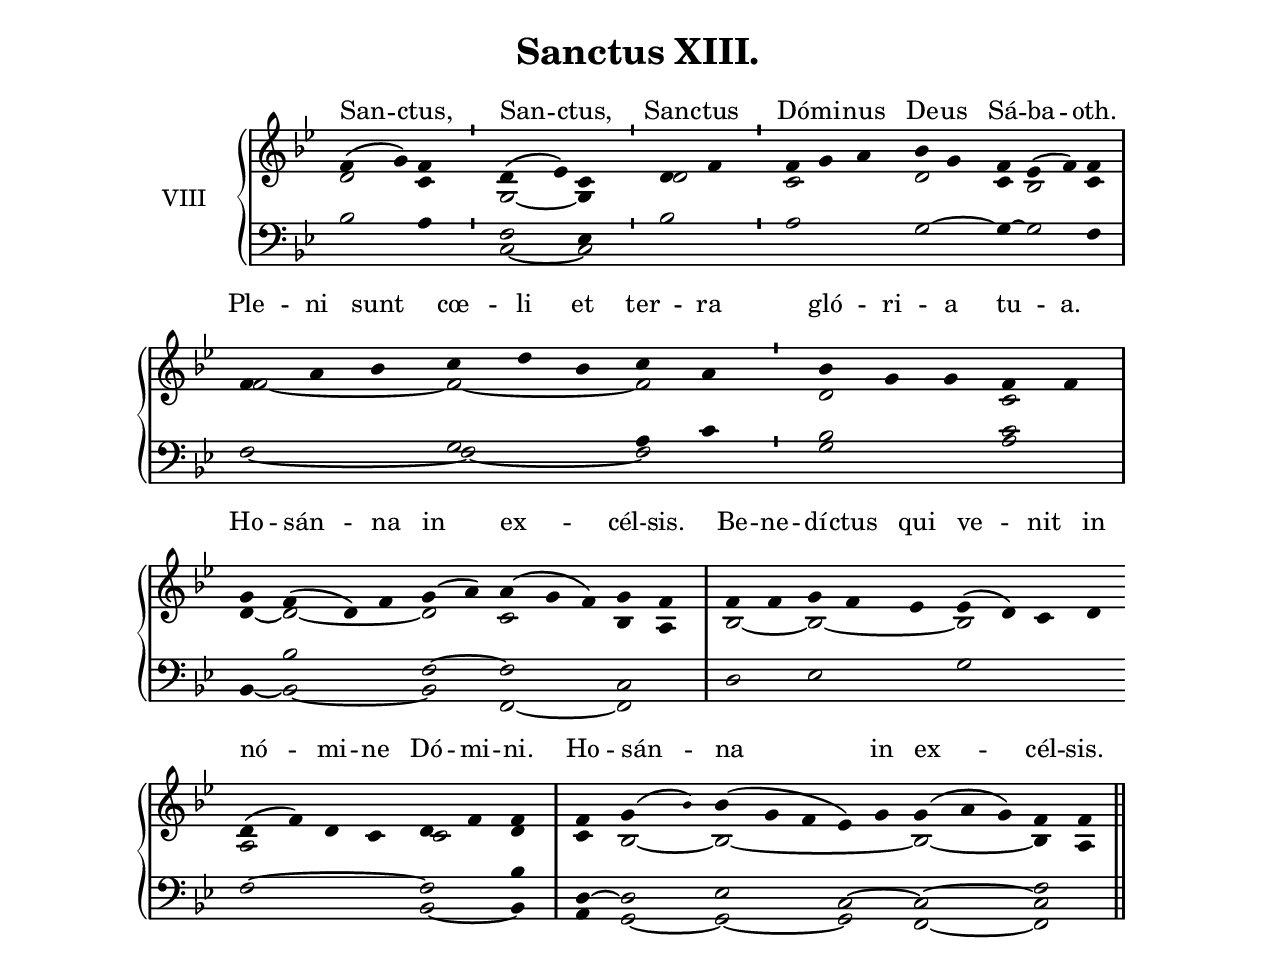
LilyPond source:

\version "2.18"
\include "gregorian.ly"
\include "noh2.ily"

%Page reference: page v.76
%(volume.page)

global = {
 \key f \mixolydian
 \cadenzaOn 
 \override Glissando #'thickness = #2.0
}

\header {
  title = \markup \center-column {"Sanctus XIII." \vspace #1 }
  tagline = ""
  composer = ""
}

\paper {
 #(include-special-characters)
  oddHeaderMarkup = \markup \fill-line {
    \line {}
    \center-column {
      \on-the-fly #first-page     " "
      \on-the-fly #not-first-page ""
    }
    \line { \on-the-fly #print-page-number-check-first \fromproperty #'page:page-number-string }
  }
  evenHeaderMarkup = \markup \fill-line {
    \line { \on-the-fly #print-page-number-check-first \fromproperty #'page:page-number-string }
    \center-column { "" }
    \line {}
  }
}

chantText = \lyricmode {
San -- ctus, San -- ctus, San -- ctus Dó -- mi -- nus De -- us Sá -- ba -- oth. 
Ple -- ni sunt cœ -- li et ter -- ra gló -- ri -- a tu -- a. 
Ho -- sán -- na in ex -- cél -- sis. 
Be -- ne -- dí -- ctus qui ve -- nit in nó -- mi -- ne Dó -- mi -- ni. 
Ho -- sán -- na in ex -- cél -- sis. }

chantMusic = {
\tieDown   f'4 ( g'4) f'4 \divisioMinima
 d'4 ( ees'4) c'4 \divisioMinima
 d'4 f'4 \divisioMinima
 f'4 g'4 a'4 bes'4 g'4 f'4 ees'4 ( f'4) f'4 \divisioMaxima
 \forceBreak
 f'4 a'4 bes'4 c''4 d''4 bes'4 c''4 a'4 \divisioMinima
 bes'4 g'4 g'4 f'4 f'4 \divisioMaxima
 \forceBreak
 g'4 f'4 ( d' ) f'4 g'4 ( a'4) a'4 ( g'4 f'4) g'4 f'4 \divisioMaxima
 f'4 f'4 g'4 f'4 ees'4 ees'4 ( d'4) c'4 d'4 \forceBreak
 d'4 ( f'4) d'4 c'4 d'4 f'4 f'4 \divisioMaxima
 f'4 g'4 ( \once \tweak #'font-size #-4 bes' ) bes'4 ( g'4 f'4 ees'4) g'4 g'4 ( a'4 g'4) f'4 f'4 \finalis

}

altoMusic = {
d'2 c'4 \divisioMinima
g2 ~ g4 \divisioMinima
d'2 \divisioMinima
c'2*3/2 d'2 c'4 bes2 c'4 \divisioMaxima
f'2*3/2 ~ f'2*3/2 ~ f'2 \divisioMinima
d'2*3/2 c'2 \divisioMaxima
d'4 ~ d'2*3/2 ~ d'2 c'2*3/2 bes4 a4  \divisioMaxima
bes2 ~ bes2*3/2 ~ bes2*4/2 a2*4/2 c'2 d'4 \divisioMaxima
c'4 bes2 ~ bes2*5/2 ~ bes2*3/2 ~ bes4 a4 \finalis
}

tenorMusic = {
bes2 a4 \divisioMinima
f2 ees4 \divisioMinima
bes2 \divisioMinima
a2*3/2 g2 ~ g4 ~ g2 f4 \divisioMaxima
r2*3/2 g2*3/2 a4 c'4 \divisioMinima
bes2*3/2 c'2 \divisioMaxima
r4 bes2*3/2 f2 ~ f2*3/2 c2 \divisioMaxima
d2 ees2*3/2 g2*4/2 f2*4/2 ~ f2 bes4 \divisioMaxima
d4 ~ d2 ees2*3/2 c2 ~ c2*3/2 ~  <f c>2 \finalis
}

bassMusic = {
r2*3/2 \divisioMinima
c2 ~ c2*3/2 \divisioMinima
r2*6/2 r2*3/2 \divisioMaxima
f2*3/2 ~ f2*3/2 ~ f2 \divisioMinima
g2*3/2 a2 \divisioMaxima
bes,4 ~ bes,2*3/2 ~ bes,2 f,2*3/2 ~ f,2 \divisioMaxima
r2*13/2 bes,2 ~ bes,4 \divisioMaxima
a,4 g,2 ~ g,2*3/2 ~ g,2 f,2*3/2 ~ f,2 \finalis
}

voiceLines = {
\voiceLineStyle


}

\score{
  <<
    \new GrandStaff <<
      \set GrandStaff.autoBeaming = ##f
      \set GrandStaff.instrumentName = \markup \center-column {
        "VIII"
      }
      \new Staff = up <<
        \new Voice = "chant" {
          \voiceOne \global \chantMusic
        }
        \new Voice {
          \voiceTwo \global \altoMusic
        }
      >>

      \new Staff = down <<
        \clef bass
        \new Voice {
          \voiceOne \global \tenorMusic
        }
        \new Voice {
          \voiceTwo \global \bassMusic
        }
	\new Voice {
        \voiceThree \global \voiceLines
        }
      >>
    >>
    \new Lyrics \lyricsto chant {
      \chantText
    }
  >>
  \layout{
  }
  \midi{
    \tempo 4 = 125
  }
}
